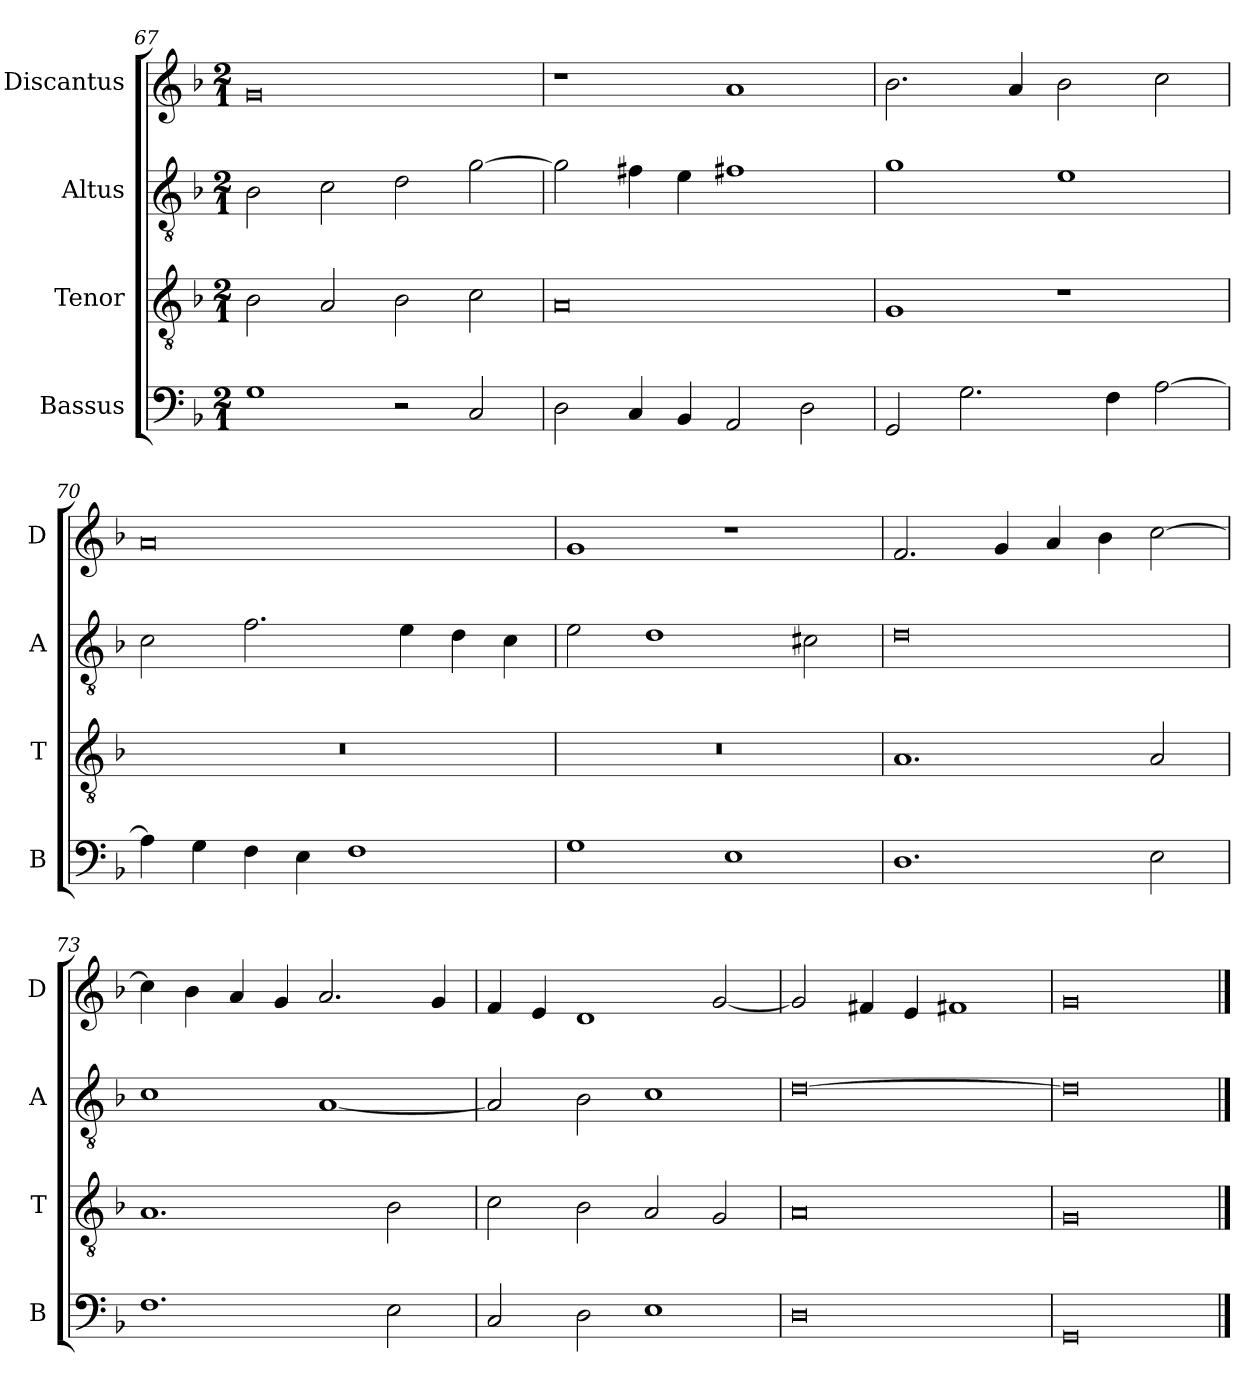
**kern	**kern	**kern	**kern
*part4	*part3	*part2	*part1
*staff4	*staff3	*staff2	*staff1
*I"Bassus	*I"Tenor	*I"Altus	*I"Discantus
*I'B	*I'T	*I'A	*I'D
*clefF4	*clefGv2	*clefGv2	*clefG2
*k[b-]	*k[b-]	*k[b-]	*k[b-]
*M2/1	*M2/1	*M2/1	*M2/1
=67	=67	=67	=67
1G	2B-\	2B-\	0g
.	2A/	2c\	.
2r	2B-\	2d\	.
2C/	2c\	[2g\	.
=68	=68	=68	=68
2D\	0A	2g\]	1r
4C/	.	4f#X\	.
4BB-/	.	4e\	.
2AA/	.	1f#X	1a
2D\	.	.	.
=69	=69	=69	=69
2GG/	1G	1g	2.b-\
2.G\	.	.	.
.	.	.	4a/
.	1r	1e	2b-\
4F\	.	.	.
[2A\	.	.	2cc\
=70	=70	=70	=70
4A\]	0r	2c\	0a
4G\	.	.	.
4F\	.	2.f\	.
4E\	.	.	.
1F	.	.	.
.	.	4e\	.
.	.	4d\	.
.	.	4c\	.
=71	=71	=71	=71
1G	0r	2e\	1g
.	.	1d	.
1E	.	.	1r
.	.	2c#X\	.
=72	=72	=72	=72
1.D	1.A	0d	2.f/
.	.	.	4g/
.	.	.	4a/
.	.	.	4b-\
2E\	2A/	.	[2cc\
=73	=73	=73	=73
1.F	1.A	1c	4cc\]
.	.	.	4b-\
.	.	.	4a/
.	.	.	4g/
.	.	[1A	2.a/
2E\	2B-\	.	.
.	.	.	4g/
=74	=74	=74	=74
2C/	2c\	2A/]	4f/
.	.	.	4e/
2D\	2B-\	2B-\	1d
1E	2A/	1c	.
.	2G/	.	[2g/
=75	=75	=75	=75
0D	0A	[0d	2g/]
.	.	.	4f#X/
.	.	.	4e/
.	.	.	1f#X
=76	=76	=76	=76
0GG	0G	0d]	0g
==	==	==	==
*-	*-	*-	*-
